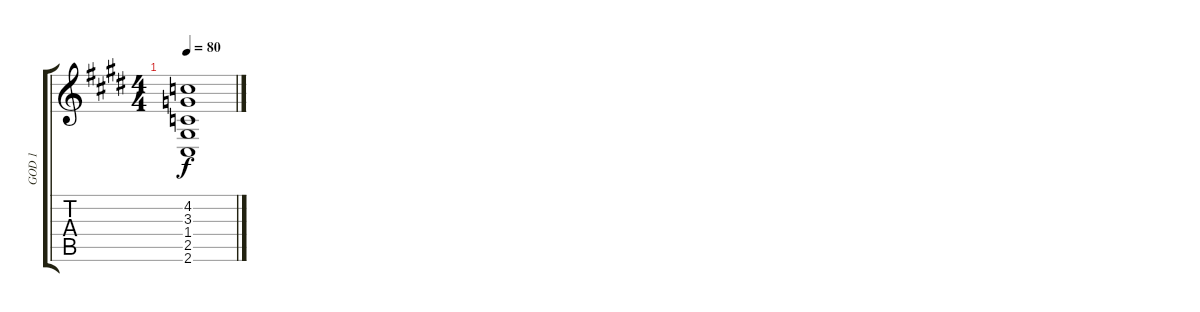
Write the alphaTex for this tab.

\track ("GOD 1" "GOD 1") {instrument distortionguitar}
\staff {score tabs}
\tuning (Db4 Ab3 E3 B2 Gb2 B1) {hide}
\ts (4 4)
\tempo 80
\clef g2
\ks e
(4.2{t} 3.3{t} 1.4{t} 2.5{t} 2.6{t}).1{dy f}
